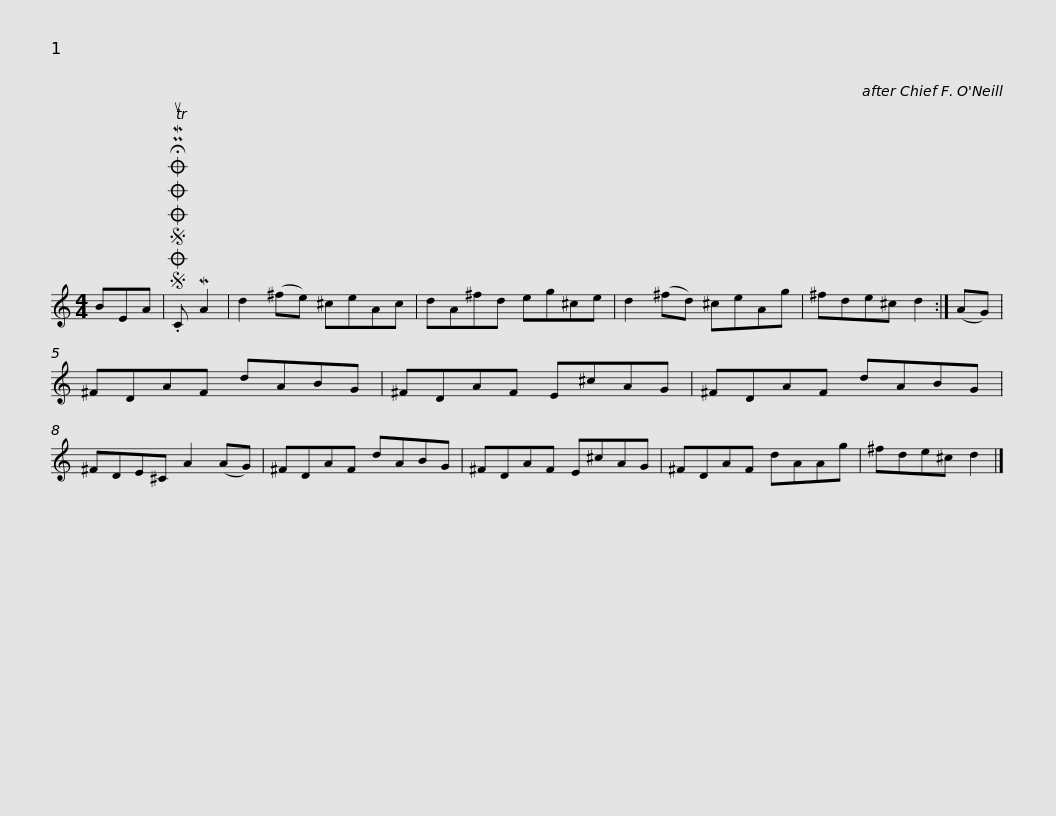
X:1
L:1/8
M:4/4
I:linebreak $
K:C
V:1 treble
V:1
 BEA |SOSOOO .!fermata!PMTuC MA2 | d2 (^fe) ^ceAc | dA^fd eg^ce | d2 (^fd) ^ceAg | %5
 ^fde^c d2 :| (AG) | ^FDAF dABG |$ ^FDAF E^cAG | ^FDAF dABG | %10
 ^FDE^C A2 (AG) | ^FDAF dABG | ^FDAF E^cAG |$ ^FDAF dAAg | ^fde^c d2 |] %15
